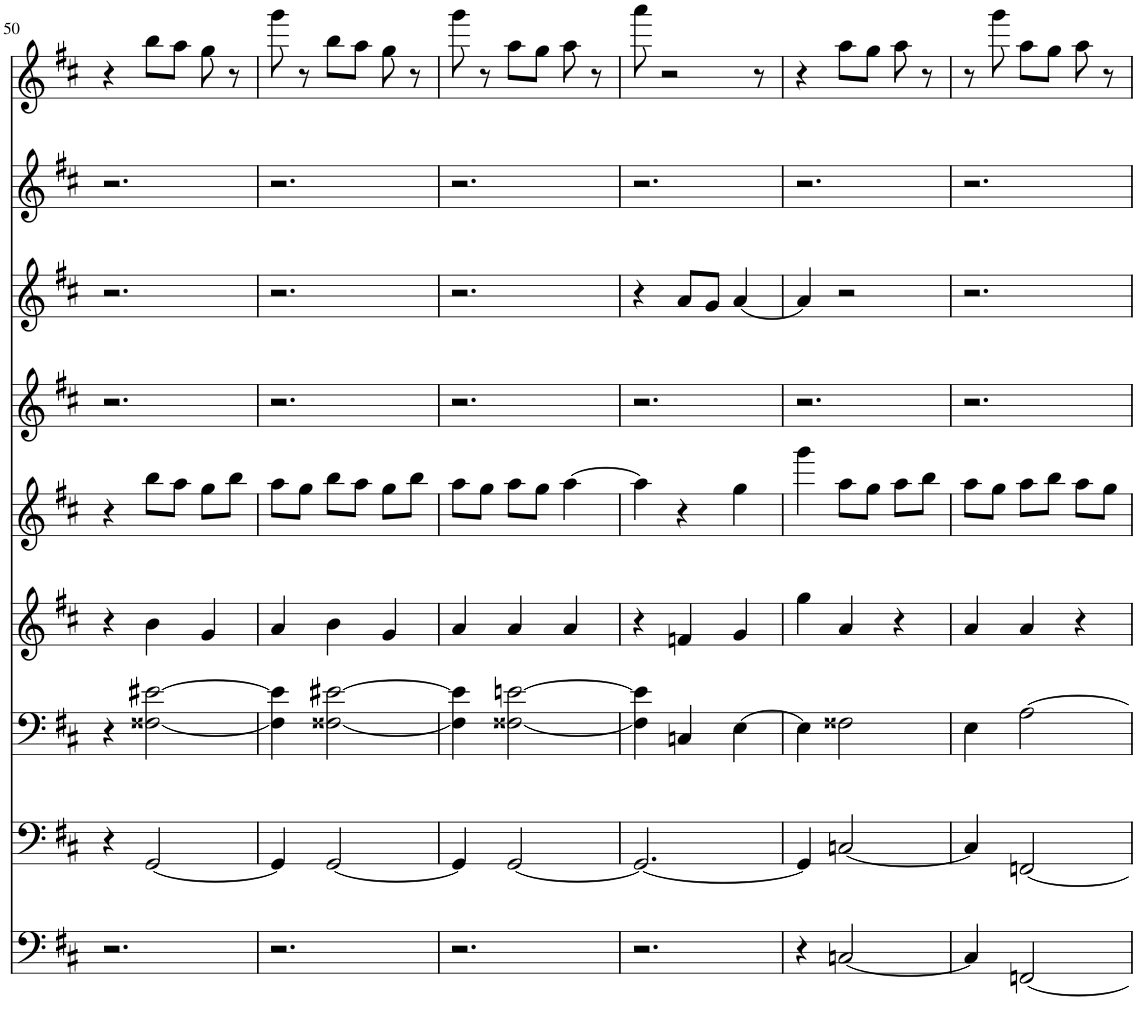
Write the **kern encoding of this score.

**kern	**kern	**kern	**kern	**kern	**kern	**kern	**kern	**kern
*part9	*part8	*part7	*part6	*part5	*part4	*part3	*part2	*part1
*staff9	*staff8	*staff7	*staff6	*staff5	*staff4	*staff3	*staff2	*staff1
*I"Double Bass	*I"Violoncello	*I"Viola	*I"Violine II	*I"Violin I	*I"Xylophone	*I"Trumpet	*I"French Horn	*I"Piccolo
*	*	*	*	*	*I'Xyl.	*I'Tpt	*I'Hn	*I'Picc
!!LO:PB:g=z
*clefF4	*clefF4	*clefF4	*clefG2	*clefG2	*clefG2	*clefG2	*clefG2	*clefG2
*	*	*	*	*	*	*Trd1c2	*Trd4c7	*Trd-7c-12
*k[f#c#]	*k[f#c#]	*k[f#c#]	*k[f#c#]	*k[f#c#]	*k[f#c#]	*k[f#c#]	*k[f#c#]	*k[f#c#]
*M3/4	*M3/4	*M3/4	*M3/4	*M3/4	*M3/4	*M3/4	*M3/4	*M3/4
=50	=50	=50	=50	=50	=50	=50	=50	=50
2.r	4r	4r	4r	4r	2.r	2.r	2.r	4r
.	[2GG/	[2F##X\ [2e#X\	4b\	8bb\L	.	.	.	8bb\L
.	.	.	.	8aa\J	.	.	.	8aa\J
.	.	.	4g/	8gg\L	.	.	.	8gg\
.	.	.	.	8bb\J	.	.	.	8r
=51	=51	=51	=51	=51	=51	=51	=51	=51
2.r	4GG/]	4F##\] 4e#\]	4a/	8aa\L	2.r	2.r	2.r	8ggg\
.	.	.	.	8gg\J	.	.	.	8r
.	[2GG/	[2F##X\ [2e#X\	4b\	8bb\L	.	.	.	8bb\L
.	.	.	.	8aa\J	.	.	.	8aa\J
.	.	.	4g/	8gg\L	.	.	.	8gg\
.	.	.	.	8bb\J	.	.	.	8r
=52	=52	=52	=52	=52	=52	=52	=52	=52
2.r	4GG/]	4F##\] 4e#\]	4a/	8aa\L	2.r	2.r	2.r	8ggg\
.	.	.	.	8gg\J	.	.	.	8r
.	[2GG/	[2F##X\ [2en\	4a/	8aa\L	.	.	.	8aa\L
.	.	.	.	8gg\J	.	.	.	8gg\J
.	.	.	4a/	[4aa\	.	.	.	8aa\
.	.	.	.	.	.	.	.	8r
=53	=53	=53	=53	=53	=53	=53	=53	=53
2.r	2.GG/_	4F##\] 4e\]	4r	4aa\]	2.r	4r	2.r	8aaa\
.	.	.	.	.	.	.	.	2r
.	.	4Cn/	4fn/	4r	.	8a/L	.	.
.	.	.	.	.	.	8g/J	.	.
.	.	[4E\	4g/	4gg\	.	[4a/	.	.
.	.	.	.	.	.	.	.	8r
=54	=54	=54	=54	=54	=54	=54	=54	=54
4r	4GG/]	4E\]	4gg\	4ggg\	2.r	4a/]	2.r	4r
[2Cn/	[2Cn/	2F##X\	4a/	8aa\L	.	2r	.	8aa\L
.	.	.	.	8gg\J	.	.	.	8gg\J
.	.	.	4r	8aa\L	.	.	.	8aa\
.	.	.	.	8bb\J	.	.	.	8r
=55	=55	=55	=55	=55	=55	=55	=55	=55
4C/]	4C/]	4E\	4a/	8aa\L	2.r	2.r	2.r	8r
.	.	.	.	8gg\J	.	.	.	8ggg\
[2FFn/	[2FFn/	[2A\	4a/	8aa\L	.	.	.	8aa\L
.	.	.	.	8bb\J	.	.	.	8gg\J
.	.	.	4r	8aa\L	.	.	.	8aa\
.	.	.	.	8gg\J	.	.	.	8r
=	=	=	=	=	=	=	=	=
*-	*-	*-	*-	*-	*-	*-	*-	*-
